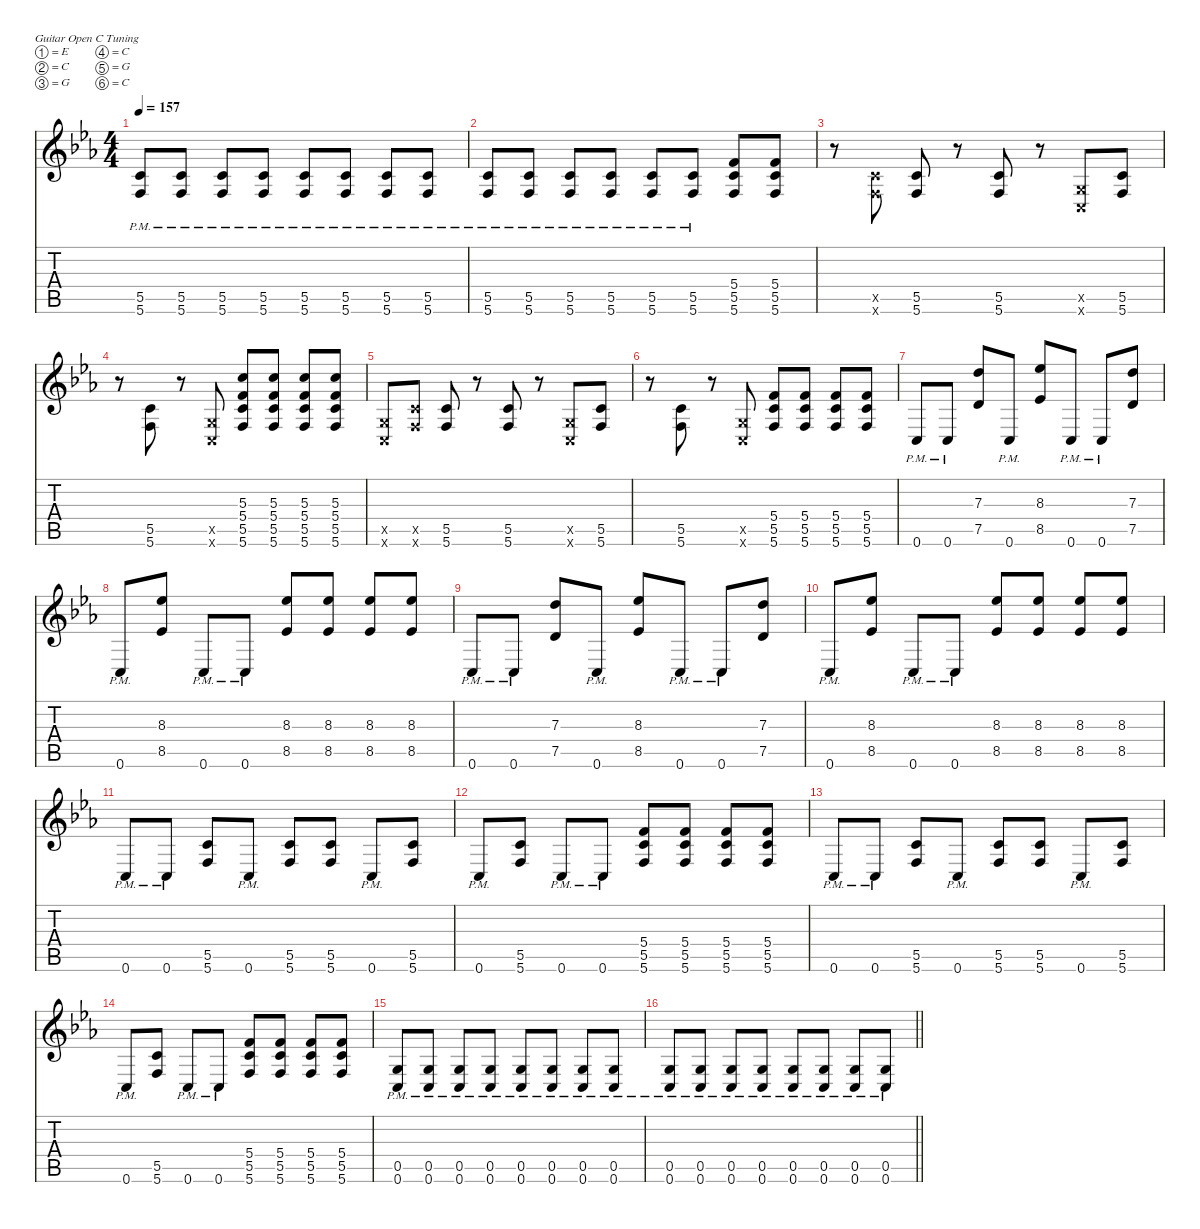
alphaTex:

\defaultSystemsLayout 4
\hideDynamics
\bracketExtendMode nobrackets
\singleTrackTrackNamePolicy hidden
\multiTrackTrackNamePolicy hidden
\firstSystemTrackNameMode fullname
\otherSystemsTrackNameOrientation horizontal
\track ("Guitar One" "dist.guit.") {mute instrument distortionguitar}
\staff {score tabs}
\tuning (E4 C4 G3 C3 G2 C2)
\ts (4 4)
\tempo 157
\clef g2
\ks cminor
(5.5{pm acc forcenatural} 5.6{pm acc forcenatural}).8{dy f beam Up} (5.5{pm acc forcenatural} 5.6{pm acc forcenatural}).8{beam Up} (5.5{pm acc forcenatural} 5.6{pm acc forcenatural}).8{beam Up} (5.5{pm acc forcenatural} 5.6{pm acc forcenatural}).8{beam Up} (5.5{pm acc forcenatural} 5.6{pm acc forcenatural}).8{beam Up} (5.5{pm acc forcenatural} 5.6{pm acc forcenatural}).8{beam Up} (5.5{pm acc forcenatural} 5.6{pm acc forcenatural}).8{beam Up} (5.5{pm acc forcenatural} 5.6{pm acc forcenatural}).8{beam Up} |
(5.5{pm acc forcenatural} 5.6{pm acc forcenatural}).8{beam Up} (5.5{pm acc forcenatural} 5.6{pm acc forcenatural}).8{beam Up} (5.5{pm acc forcenatural} 5.6{pm acc forcenatural}).8{beam Up} (5.5{pm acc forcenatural} 5.6{pm acc forcenatural}).8{beam Up} (5.5{pm acc forcenatural} 5.6{pm acc forcenatural}).8{beam Up} (5.5{pm acc forcenatural} 5.6{pm acc forcenatural}).8{beam Up} (5.4{acc forcenatural} 5.5{acc forcenatural} 5.6{acc forcenatural}).8{beam Up} (5.4{acc forcenatural} 5.5{acc forcenatural} 5.6{acc forcenatural}).8{beam Up} |
r.8{beam Down} (5.5{x acc forcenatural} 5.6{x acc forcenatural}).8{beam Up} (5.5{acc forcenatural} 5.6{acc forcenatural}).8{beam Up} r.8{beam Up} (5.5{acc forcenatural} 5.6{acc forcenatural}).8{beam Up} r.8{beam Up} (0.5{x acc forcenatural} 0.6{x acc forcenatural}).8{beam Up} (5.5{acc forcenatural} 5.6{acc forcenatural}).8{beam Up} |
r.8{beam Down} (5.5{acc forcenatural} 5.6{acc forcenatural}).8{beam Up} r.8{beam Up} (0.5{x acc forcenatural} 0.6{x acc forcenatural}).8{beam Up} (5.3{acc forcenatural} 5.4{acc forcenatural} 5.5{acc forcenatural} 5.6{acc forcenatural}).8{beam Up} (5.3{acc forcenatural} 5.4{acc forcenatural} 5.5{acc forcenatural} 5.6{acc forcenatural}).8{beam Up} (5.3{acc forcenatural} 5.4{acc forcenatural} 5.5{acc forcenatural} 5.6{acc forcenatural}).8{beam Up} (5.3{acc forcenatural} 5.4{acc forcenatural} 5.5{acc forcenatural} 5.6{acc forcenatural}).8{beam Up} |
(0.5{x acc forcenatural} 0.6{x acc forcenatural}).8{dy fff beam Up} (5.5{x acc forcenatural} 5.6{x acc forcenatural}).8{dy f beam Up} (5.5{acc forcenatural} 5.6{acc forcenatural}).8{beam Up} r.8{beam Up} (5.5{acc forcenatural} 5.6{acc forcenatural}).8{beam Up} r.8{beam Up} (0.5{x acc forcenatural} 0.6{x acc forcenatural}).8{beam Up} (5.5{acc forcenatural} 5.6{acc forcenatural}).8{beam Up} |
r.8{beam Down} (5.5{acc forcenatural} 5.6{acc forcenatural}).8{beam Up} r.8{beam Up} (0.5{x acc forcenatural} 0.6{x acc forcenatural}).8{beam Up} (5.4{acc forcenatural} 5.5{acc forcenatural} 5.6{acc forcenatural}).8{beam Up} (5.4{acc forcenatural} 5.5{acc forcenatural} 5.6{acc forcenatural}).8{beam Up} (5.4{acc forcenatural} 5.5{acc forcenatural} 5.6{acc forcenatural}).8{beam Up} (5.4{acc forcenatural} 5.5{acc forcenatural} 5.6{acc forcenatural}).8{beam Up} |
0.6{pm acc forcenatural}.8{beam Up} 0.6{pm acc forcenatural}.8{beam Up} (7.3{acc forcenatural} 7.5{acc forcenatural}).8{beam Up} 0.6{pm acc forcenatural}.8{beam Up} (8.3{acc b} 8.5{acc b}).8{beam Up} 0.6{pm acc forcenatural}.8{beam Up} 0.6{pm acc forcenatural}.8{beam Up} (7.3{acc forcenatural} 7.5{acc forcenatural}).8{beam Up} |
0.6{pm acc forcenatural}.8{beam Up} (8.3{acc b} 8.5{acc b}).8{beam Up} 0.6{pm acc forcenatural}.8{beam Up} 0.6{pm acc forcenatural}.8{beam Up} (8.3{acc b} 8.5{acc b}).8{beam Up} (8.3{acc b} 8.5{acc b}).8{beam Up} (8.3{acc b} 8.5{acc b}).8{beam Up} (8.3{acc b} 8.5{acc b}).8{beam Up} |
0.6{pm acc forcenatural}.8{beam Up} 0.6{pm acc forcenatural}.8{beam Up} (7.3{acc forcenatural} 7.5{acc forcenatural}).8{beam Up} 0.6{pm acc forcenatural}.8{beam Up} (8.3{acc b} 8.5{acc b}).8{beam Up} 0.6{pm acc forcenatural}.8{beam Up} 0.6{pm acc forcenatural}.8{beam Up} (7.3{acc forcenatural} 7.5{acc forcenatural}).8{beam Up} |
0.6{pm acc forcenatural}.8{beam Up} (8.3{acc b} 8.5{acc b}).8{beam Up} 0.6{pm acc forcenatural}.8{beam Up} 0.6{pm acc forcenatural}.8{beam Up} (8.3{acc b} 8.5{acc b}).8{beam Up} (8.3{acc b} 8.5{acc b}).8{beam Up} (8.3{acc b} 8.5{acc b}).8{beam Up} (8.3{acc b} 8.5{acc b}).8{beam Up} |
0.6{pm acc forcenatural}.8{beam Up} 0.6{pm acc forcenatural}.8{beam Up} (5.5{acc forcenatural} 5.6{acc forcenatural}).8{beam Up} 0.6{pm acc forcenatural}.8{beam Up} (5.5{acc forcenatural} 5.6{acc forcenatural}).8{beam Up} (5.5{acc forcenatural} 5.6{acc forcenatural}).8{beam Up} 0.6{pm acc forcenatural}.8{beam Up} (5.5{acc forcenatural} 5.6{acc forcenatural}).8{beam Up} |
0.6{pm acc forcenatural}.8{beam Up} (5.5{acc forcenatural} 5.6{acc forcenatural}).8{beam Up} 0.6{pm acc forcenatural}.8{beam Up} 0.6{pm acc forcenatural}.8{beam Up} (5.4{acc forcenatural} 5.5{acc forcenatural} 5.6{acc forcenatural}).8{beam Up} (5.4{acc forcenatural} 5.5{acc forcenatural} 5.6{acc forcenatural}).8{beam Up} (5.4{acc forcenatural} 5.5{acc forcenatural} 5.6{acc forcenatural}).8{beam Up} (5.4{acc forcenatural} 5.5{acc forcenatural} 5.6{acc forcenatural}).8{beam Up} |
0.6{pm acc forcenatural}.8{beam Up} 0.6{pm acc forcenatural}.8{beam Up} (5.5{acc forcenatural} 5.6{acc forcenatural}).8{beam Up} 0.6{pm acc forcenatural}.8{beam Up} (5.5{acc forcenatural} 5.6{acc forcenatural}).8{beam Up} (5.5{acc forcenatural} 5.6{acc forcenatural}).8{beam Up} 0.6{pm acc forcenatural}.8{beam Up} (5.5{acc forcenatural} 5.6{acc forcenatural}).8{beam Up} |
0.6{pm acc forcenatural}.8{beam Up} (5.5{acc forcenatural} 5.6{acc forcenatural}).8{beam Up} 0.6{pm acc forcenatural}.8{beam Up} 0.6{pm acc forcenatural}.8{beam Up} (5.4{acc forcenatural} 5.5{acc forcenatural} 5.6{acc forcenatural}).8{beam Up} (5.4{acc forcenatural} 5.5{acc forcenatural} 5.6{acc forcenatural}).8{beam Up} (5.4{acc forcenatural} 5.5{acc forcenatural} 5.6{acc forcenatural}).8{beam Up} (5.4{acc forcenatural} 5.5{acc forcenatural} 5.6{acc forcenatural}).8{beam Up} |
(0.5{pm acc forcenatural} 0.6{pm acc forcenatural}).8{beam Up} (0.5{pm acc forcenatural} 0.6{pm acc forcenatural}).8{beam Up} (0.5{pm acc forcenatural} 0.6{pm acc forcenatural}).8{beam Up} (0.5{pm acc forcenatural} 0.6{pm acc forcenatural}).8{beam Up} (0.5{pm acc forcenatural} 0.6{pm acc forcenatural}).8{beam Up} (0.5{pm acc forcenatural} 0.6{pm acc forcenatural}).8{beam Up} (0.5{pm acc forcenatural} 0.6{pm acc forcenatural}).8{beam Up} (0.5{pm acc forcenatural} 0.6{pm acc forcenatural}).8{beam Up} |
\barLineRight lightlight
(0.5{pm acc forcenatural} 0.6{pm acc forcenatural}).8{beam Up} (0.5{pm acc forcenatural} 0.6{pm acc forcenatural}).8{beam Up} (0.5{pm acc forcenatural} 0.6{pm acc forcenatural}).8{beam Up} (0.5{pm acc forcenatural} 0.6{pm acc forcenatural}).8{beam Up} (0.5{pm acc forcenatural} 0.6{pm acc forcenatural}).8{beam Up} (0.5{pm acc forcenatural} 0.6{pm acc forcenatural}).8{beam Up} (0.5{pm acc forcenatural} 0.6{pm acc forcenatural}).8{beam Up} (0.5{pm acc forcenatural} 0.6{pm acc forcenatural}).8{beam Up}
